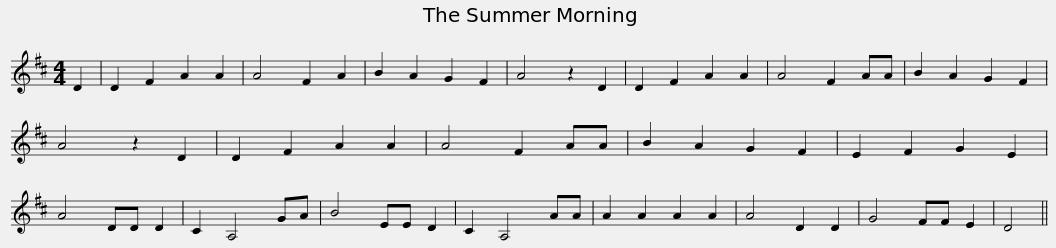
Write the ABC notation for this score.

X:1
L:1/8
M:4/4
I:linebreak $
K:D
V:1 treble
V:1
 D2 | D2 F2 A2 A2 | A4 F2 A2 | B2 A2 G2 F2 | A4 z2 D2 | %5
 D2 F2 A2 A2 | A4 F2 AA | B2 A2 G2 F2 | A4 z2 D2 | D2 F2 A2 A2 | %10
 A4 F2 AA |$ B2 A2 G2 F2 | E2 F2 G2 E2 | A4 DD D2 | C2 A,4 GA | %15
 B4 EE D2 | C2 A,4 AA | A2 A2 A2 A2 | A4 D2 D2 | G4 FF E2 | %20
 D4 || %21
